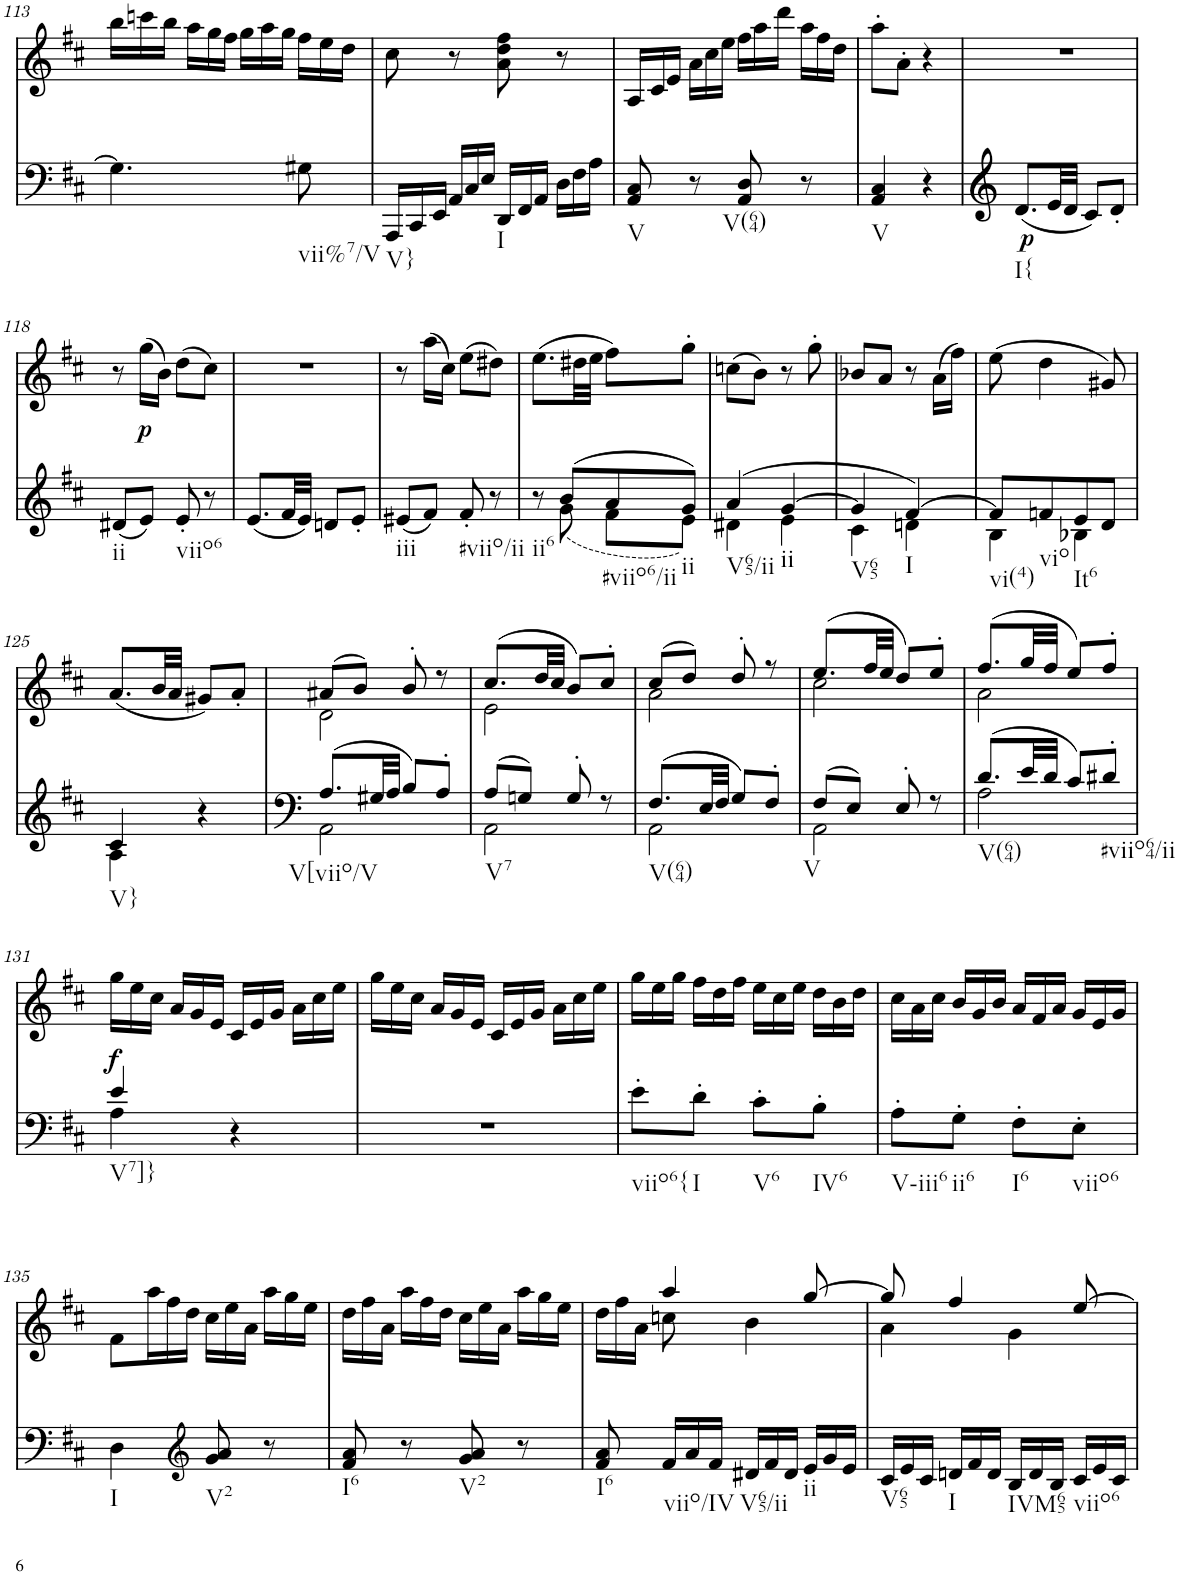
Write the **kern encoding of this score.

**kern	**dynam	**kern	**dynam
*part2	*part2	*part1	*part1
*staff2	*staff2	*staff1	*staff1
*I"Piano, unbenannt	*	*I"Piano, unbenannt	*
*I'Pno	*	*I'Pno	*
!!LO:PB:g=z
*clefF4	*	*clefG2	*
*k[f#c#]	*	*k[f#c#]	*
*M2/4	*	*M2/4	*
*	*	*Xtuplet	*
=113	=113	=113	=113
4.G\]	.	24bb\LL	.
.	.	24cccn\	.
.	.	24bb\JJ	.
.	.	24aa\LL	.
.	.	24gg\	.
.	.	24ff#\JJ	.
.	.	24gg\LL	.
.	.	24aa\	.
.	.	24gg\JJ	.
!LO:TX:b:t=vii%7/V	!	!	!
8G#X\	.	24ff#\LL	.
.	.	24ee\	.
.	.	24dd\JJ	.
=114	=114	=114	=114
*Xtuplet	*	*	*
!LO:TX:b:t=V}	!	!	!
24AAA/LL	.	8cc#\	.
24CC#/	.	.	.
24EE/JJ	.	.	.
24AA/LL	.	8r	.
24C#/	.	.	.
24E/JJ	.	.	.
!LO:TX:b:t=I	!	!	!
24DD/LL	.	8a\ 8dd\ 8ff#\	.
24FF#/	.	.	.
24AA/JJ	.	.	.
24D\LL	.	8r	.
24F#\	.	.	.
24A\JJ	.	.	.
=115	=115	=115	=115
!LO:TX:b:t=V	!	!	!
8AA/ 8C#/	.	24A/LL	.
.	.	24c#/	.
.	.	24e/JJ	.
8r	.	24a\LL	.
.	.	24cc#\	.
.	.	24ee\JJ	.
!LO:TX:b:t=V(64)	!	!	!
8AA/ 8D/	.	24ff#\LL	.
.	.	24aa\	.
.	.	24ddd\JJ	.
8r	.	24aa\LL	.
.	.	24ff#\	.
.	.	24dd\JJ	.
=116	=116	=116	=116
!LO:TX:b:t=V	!	!	!
4AA/ 4C#/	.	8aa'\L	.
.	.	8a'\J	.
4r	.	4r	.
=117	=117	=117	=117
!LO:TX:b:t=I{	!	!	!
!	!LO:DY:b	!	!
(8.d/L	p	2r	.
32e/LL	.	.	.
32d/JJJ	.	.	.
8c#/L)	.	.	.
8d'/J	.	.	.
!!LO:LB:g=z
=118	=118	=118	=118
!LO:TX:b:t=ii	!	!	!
(8d#X/L	.	8r	.
!	!	!	!LO:DY:b
8e/J)	.	(16gg\LL	p
.	.	16b\JJ)	.
!LO:TX:b:t=viio6	!	!	!
8e'/	.	(8dd\L	.
8r	.	8cc#\J)	.
=119	=119	=119	=119
(8.e/L	.	2r	.
32f#/LL	.	.	.
32e/JJJ)	.	.	.
8dn/L	.	.	.
8e'/J	.	.	.
=120	=120	=120	=120
!LO:TX:b:t=iii	!	!	!
(8e#X/L	.	8r	.
8f#/J)	.	(16aa\LL	.
.	.	16cc#\JJ)	.
!LO:TX:b:t=#viio/ii	!	!	!
8f#'/	.	(8ee\L	.
8r	.	8dd#X\J)	.
=121	=121	=121	=121
*^	*	*	*
!LO:TX:b:t=ii6	!	!	!	!
8r	8ryy	.	(8.ee\L	.
(8b/L	(8g\	.	.	.
.	.	.	32dd#X\LL	.
.	.	.	32ee\JJJ	.
!LO:TX:b:t=#viio6/ii	!	!	!	!
8a/	8f#\L	.	8ff#\L)	.
!LO:TX:b:t=ii	!	!	!	!
8g/J)	8e\J)	.	8gg'\J	.
=122	=122	=122	=122	=122
!LO:TX:b:t=V65/ii	!	!	!	!
(4a/	4d#X\	.	(8ccn\L	.
.	.	.	8b\J)	.
!LO:TX:b:t=ii	!	!	!	!
[4g/	4e\	.	8r	.
.	.	.	8gg'\	.
=123	=123	=123	=123	=123
!LO:TX:b:t=V65	!	!	!	!
4g/]	4c#\	.	8b-X/L	.
.	.	.	8a/J	.
!LO:TX:b:t=I	!	!	!	!
[4f#/)	4dn\	.	8r	.
.	.	.	(16a\LL	.
.	.	.	16ff#\JJ)	.
=124	=124	=124	=124	=124
!LO:TX:b:t=vi(4)	!	!	!	!
8f#/L]	4B\	.	(8ee\	.
!LO:TX:b:t=vio	!	!	!	!
8fn/	.	.	4dd\	.
!LO:TX:b:t=It6	!	!	!	!
8e/	4B-X\	.	.	.
8d/J	.	.	8g#X/)	.
!!LO:LB:g=z
=125	=125	=125	=125	=125
!LO:TX:b:t=V}	!	!	!	!
4c#/	4A\	.	(8.a/L	.
.	.	.	32b/LL	.
.	.	.	32a/JJJ	.
4r	4ryy	.	8g#X/L)	.
.	.	.	8a'/J	.
=126	=126	=126	=126	=126
*	*	*	*^	*
!LO:TX:b:t=V[viio/V	!	!	!	!	!
(8.A/L	2AA\	.	(8a#X/L	2d\	.
.	.	.	8b/J)	.	.
32G#X/LL	.	.	.	.	.
32A/JJJ	.	.	.	.	.
8B/L)	.	.	8b'/	.	.
8A'/J	.	.	8r	.	.
=127	=127	=127	=127	=127	=127
!LO:TX:b:t=V7	!	!	!	!	!
(8A/L	2AA\	.	(8.cc#/L	2e\	.
8Gn/J)	.	.	.	.	.
.	.	.	32dd/LL	.	.
.	.	.	32cc#/JJJ	.	.
8G'/	.	.	8b/L)	.	.
8r	.	.	8cc#'/J	.	.
=128	=128	=128	=128	=128	=128
!LO:TX:b:t=V(64)	!	!	!	!	!
(8.F#/L	2AA\	.	(8cc#/L	2a\	.
.	.	.	8dd/J)	.	.
32E/LL	.	.	.	.	.
32F#/JJJ	.	.	.	.	.
8G/L)	.	.	8dd'/	.	.
8F#'/J	.	.	8r	.	.
=129	=129	=129	=129	=129	=129
!LO:TX:b:t=V	!	!	!	!	!
(8F#/L	2AA\	.	(8.ee/L	2cc#\	.
8E/J)	.	.	.	.	.
.	.	.	32ff#/LL	.	.
.	.	.	32ee/JJJ	.	.
8E'/	.	.	8dd/L)	.	.
8r	.	.	8ee'/J	.	.
=130	=130	=130	=130	=130	=130
!LO:TX:b:t=V(64)	!	!	!	!	!
(8.d/L	2A\	.	(8.ff#/L	2a\	.
32e/LL	.	.	32gg/LL	.	.
32d/JJJ	.	.	32ff#/JJJ	.	.
8c#/L)	.	.	8ee/L)	.	.
!LO:TX:b:t=#viio64/ii	!	!	!	!	!
8d#X'/J	.	.	8ff#'/J	.	.
*	*	*	*v	*v	*
!!LO:LB:g=z
=131	=131	=131	=131	=131
!LO:TX:b:t=V7]}	!	!	!	!
!	!	!	!	!LO:DY:b
4e/	4A\	.	24gg\LL	f
.	.	.	24ee\	.
.	.	.	24cc#\JJ	.
.	.	.	24a/LL	.
.	.	.	24g/	.
.	.	.	24e/JJ	.
4r	4ryy	.	24c#/LL	.
.	.	.	24e/	.
.	.	.	24g/JJ	.
.	.	.	24a\LL	.
.	.	.	24cc#\	.
.	.	.	24ee\JJ	.
*v	*v	*	*	*
=132	=132	=132	=132
2r	.	24gg\LL	.
.	.	24ee\	.
.	.	24cc#\JJ	.
.	.	24a/LL	.
.	.	24g/	.
.	.	24e/JJ	.
.	.	24c#/LL	.
.	.	24e/	.
.	.	24g/JJ	.
.	.	24a\LL	.
.	.	24cc#\	.
.	.	24ee\JJ	.
=133	=133	=133	=133
!LO:TX:b:t=viio6{	!	!	!
8e'\L	.	24gg\LL	.
.	.	24ee\	.
.	.	24gg\JJ	.
!LO:TX:b:t=I	!	!	!
8d'\J	.	24ff#\LL	.
.	.	24dd\	.
.	.	24ff#\JJ	.
!LO:TX:b:t=V6	!	!	!
8c#'\L	.	24ee\LL	.
.	.	24cc#\	.
.	.	24ee\JJ	.
!LO:TX:b:t=IV6	!	!	!
8B'\J	.	24dd\LL	.
.	.	24b\	.
.	.	24dd\JJ	.
=134	=134	=134	=134
!LO:TX:b:t=V-iii6	!	!	!
8A'\L	.	24cc#\LL	.
.	.	24a\	.
.	.	24cc#\JJ	.
!LO:TX:b:t=ii6	!	!	!
8G'\J	.	24b/LL	.
.	.	24g/	.
.	.	24b/JJ	.
!LO:TX:b:t=I6	!	!	!
8F#'\L	.	24a/LL	.
.	.	24f#/	.
.	.	24a/JJ	.
!LO:TX:b:t=viio6	!	!	!
8E'\J	.	24g/LL	.
.	.	24e/	.
.	.	24g/JJ	.
!!LO:LB:g=z
=135	=135	=135	=135
!LO:TX:b:t=I	!	!	!
4D\	.	8f#\L	.
.	.	24aa\L	.
.	.	24ff#\	.
.	.	24dd\JJ	.
*clefG2	*	*	*
!LO:TX:b:t=V2	!	!	!
8g/ 8a/	.	24cc#\LL	.
.	.	24ee\	.
.	.	24a\JJ	.
8r	.	24aa\LL	.
.	.	24gg\	.
.	.	24ee\JJ	.
=136	=136	=136	=136
!LO:TX:b:t=I6	!	!	!
8f#/ 8a/	.	24dd\LL	.
.	.	24ff#\	.
.	.	24a\JJ	.
8r	.	24aa\LL	.
.	.	24ff#\	.
.	.	24dd\JJ	.
!LO:TX:b:t=V2	!	!	!
8g/ 8a/	.	24cc#\LL	.
.	.	24ee\	.
.	.	24a\JJ	.
8r	.	24aa\LL	.
.	.	24gg\	.
.	.	24ee\JJ	.
=137	=137	=137	=137
*	*	*^	*
!LO:TX:b:t=I6	!	!	!	!
8f#/ 8a/	.	8ryy	24dd\LL	.
.	.	.	24ff#\	.
.	.	.	24a\JJ	.
!LO:TX:b:t=viio/IV	!	!	!	!
24f#/LL	.	4aa/	8ccn\	.
24a/	.	.	.	.
24f#/JJ	.	.	.	.
!LO:TX:b:t=V65/ii	!	!	!	!
24d#X/LL	.	.	4b\	.
24f#/	.	.	.	.
24d#/JJ	.	.	.	.
!LO:TX:b:t=ii	!	!	!	!
24e/LL	.	[8gg/	.	.
24g/	.	.	.	.
24e/JJ	.	.	.	.
=138	=138	=138	=138	=138
!LO:TX:b:t=V65	!	!	!	!
24c#/LL	.	8gg/]	4a\	.
24e/	.	.	.	.
24c#/JJ	.	.	.	.
!LO:TX:b:t=I	!	!	!	!
24dn/LL	.	4ff#/	.	.
24f#/	.	.	.	.
24d/JJ	.	.	.	.
!LO:TX:b:t=IVM65	!	!	!	!
24B/LL	.	.	4g\	.
24d/	.	.	.	.
24B/JJ	.	.	.	.
!LO:TX:b:t=viio6	!	!	!	!
24c#/LL	.	[8ee/	.	.
24e/	.	.	.	.
24c#/JJ	.	.	.	.
*	*	*v	*v	*
=	=	=	=
*-	*-	*-	*-
